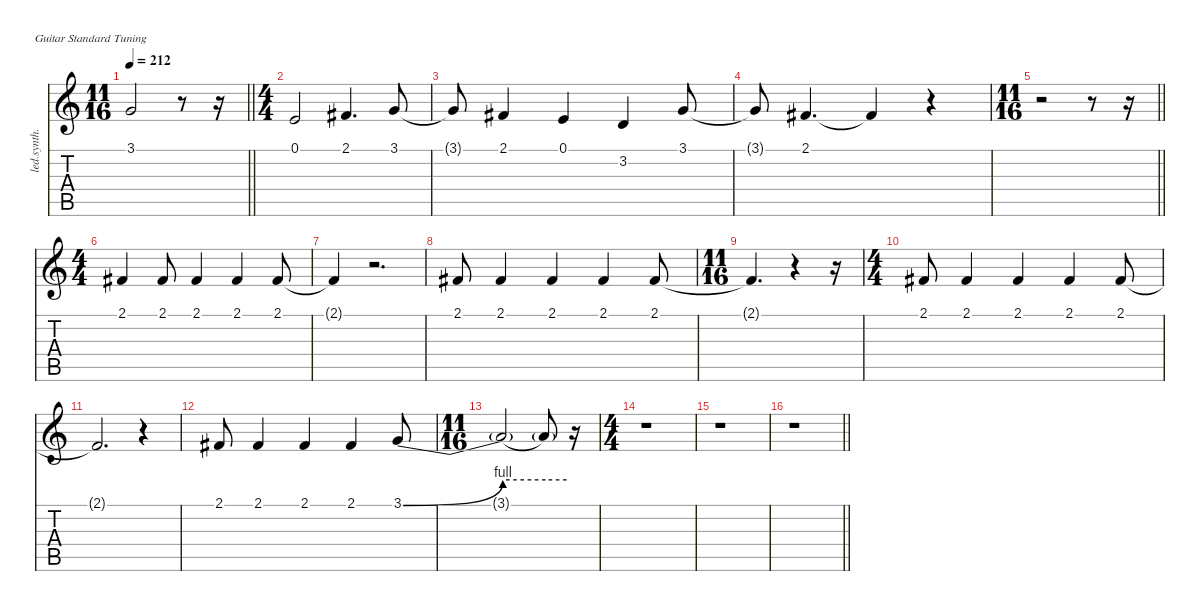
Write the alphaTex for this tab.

\defaultSystemsLayout 4
\hideDynamics
\bracketExtendMode nobrackets
\otherSystemsTrackNameOrientation horizontal
\track ("James Hetfield Voice" "led.synth.") {instrument lead6voice}
\staff {score tabs}
\tuning (E4 B3 G3 D3 A2 E2)
\ts (11 16)
\beaming (8 5)
\tempo 212
\clef g2
\barLineRight lightlight
\ks c
3.1{t}.2{dy f} r.8 r.16 |
\ts (4 4)
\beaming (8 2 2 2 2)
0.1.2{dy fff} 2.1{acc #}.4{d} 3.1.8 |
3.1{t}.8{dy f} 2.1{acc #}.4{dy fff} 0.1.4 3.2.4 3.1.8 |
3.1{t}.8{dy f} 2.1{acc #}.4{d dy fff} 2.1{t acc #}.4{dy f} r.4 |
\ts (11 16)
\beaming (8 5)
\barLineRight lightlight
r.2 r.8 r.16 |
\ts (4 4)
\beaming (8 2 2 2 2)
2.1{acc #}.4{dy fff} 2.1{acc #}.8 2.1{acc #}.4 2.1{acc #}.4 2.1{acc #}.8 |
2.1{t acc #}.4{dy f} r.2{d} |
2.1{acc #}.8{dy fff} 2.1{acc #}.4 2.1{acc #}.4 2.1{acc #}.4 2.1{acc #}.8 |
\ts (11 16)
\beaming (8 5)
2.1{t acc #}.4{d dy f} r.4 r.16 |
\ts (4 4)
\beaming (8 2 2 2 2)
2.1{acc #}.8{dy fff} 2.1{acc #}.4 2.1{acc #}.4 2.1{acc #}.4 2.1{acc #}.8 |
2.1{t acc #}.2{d dy f} r.4 |
2.1{acc #}.8{dy fff} 2.1{acc #}.4 2.1{acc #}.4 2.1{acc #}.4 3.1{be (bend 0 0 60 4)}.8 |
\ts (11 16)
\beaming (8 5)
3.1{be (hold 0 4 60 4) t}.2{dy f} 3.1{be (hold 0 4 60 4) t}.8 r.16 |
\ts (4 4)
\beaming (8 2 2 2 2)
r.1 |
r.1 |
\barLineRight lightlight
r.1
